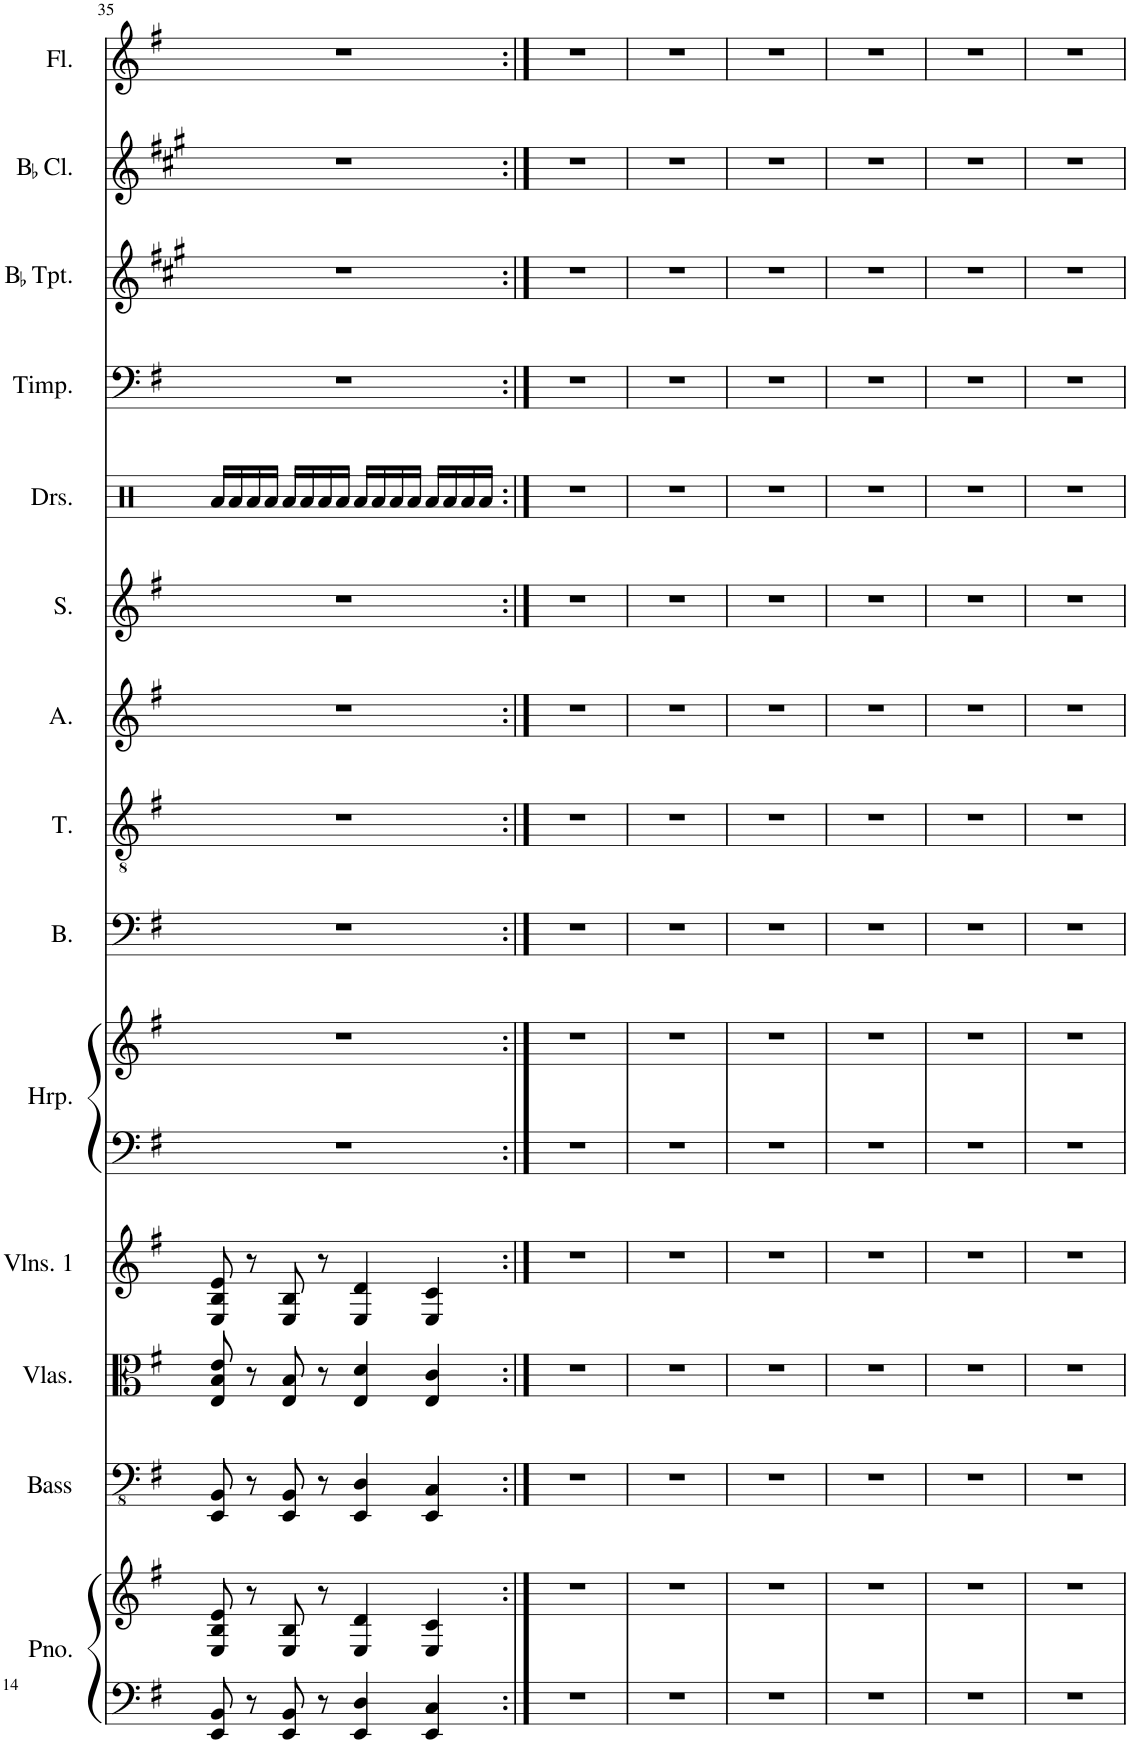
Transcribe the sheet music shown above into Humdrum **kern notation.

**kern	**kern	**kern	**kern	**kern	**kern	**kern	**kern	**kern	**kern	**kern	**kern	**kern	**kern	**kern	**kern
*part14	*part14	*part13	*part12	*part11	*part10	*part10	*part9	*part8	*part7	*part6	*part5	*part4	*part3	*part2	*part1
*staff16	*staff15	*staff14	*staff13	*staff12	*staff11	*staff10	*staff9	*staff8	*staff7	*staff6	*staff5	*staff4	*staff3	*staff2	*staff1
*I"Piano	*	*I"Acoustic Bass	*I"Violas	*I"Violins 1	*I"Harp	*	*I"Bass	*I"Tenor	*I"Alto	*I"Soprano	*I"Drumset	*I"Timpani	*I"BaccidentalFlat Trumpet	*I"BaccidentalFlat Clarinet	*I"Flute
*I'Pno.	*	*I'Bass	*I'Vlas.	*I'Vlns. 1	*I'Hrp.	*	*I'B.	*I'T.	*I'A.	*I'S.	*I'Drs.	*I'Timp.	*I'BaccidentalFlat Tpt.	*I'BaccidentalFlat Cl.	*I'Fl.
!!LO:PB:g=z
*clefF4	*clefG2	*clefFv4	*clefC3	*clefG2	*clefF4	*clefG2	*clefF4	*clefGv2	*clefG2	*clefG2	*clefX	*clefF4	*clefG2	*clefG2	*clefG2
*	*	*	*	*	*	*	*	*	*	*	*	*	*Trd1c2	*Trd1c2	*
*k[f#]	*k[f#]	*k[f#]	*k[f#]	*k[f#]	*k[f#]	*k[f#]	*k[f#]	*k[f#]	*k[f#]	*k[f#]	*k[]	*k[f#]	*k[f#c#g#]	*k[f#c#g#]	*k[f#]
*M4/4	*M4/4	*M4/4	*M4/4	*M4/4	*M4/4	*M4/4	*M4/4	*M4/4	*M4/4	*M4/4	*M4/4	*M4/4	*M4/4	*M4/4	*M4/4
=35	=35	=35	=35	=35	=35	=35	=35	=35	=35	=35	=35	=35	=35	=35	=35
8EE/ 8BB/	8E/ 8B/ 8e/	8EEE/ 8BBB/	8E/ 8B/ 8e/	8E/ 8B/ 8e/	1r	1r	1r	1r	1r	1r	16Ra/LL	1r	1r	1r	1r
.	.	.	.	.	.	.	.	.	.	.	16Ra/	.	.	.	.
8r	8r	8r	8r	8r	.	.	.	.	.	.	16Ra/	.	.	.	.
.	.	.	.	.	.	.	.	.	.	.	16Ra/JJ	.	.	.	.
8EE/ 8BB/	8E/ 8B/	8EEE/ 8BBB/	8E/ 8B/	8E/ 8B/	.	.	.	.	.	.	16Ra/LL	.	.	.	.
.	.	.	.	.	.	.	.	.	.	.	16Ra/	.	.	.	.
8r	8r	8r	8r	8r	.	.	.	.	.	.	16Ra/	.	.	.	.
.	.	.	.	.	.	.	.	.	.	.	16Ra/JJ	.	.	.	.
4EE/ 4D/	4E/ 4d/	4EEE/ 4DD/	4E/ 4d/	4E/ 4d/	.	.	.	.	.	.	16Ra/LL	.	.	.	.
.	.	.	.	.	.	.	.	.	.	.	16Ra/	.	.	.	.
.	.	.	.	.	.	.	.	.	.	.	16Ra/	.	.	.	.
.	.	.	.	.	.	.	.	.	.	.	16Ra/JJ	.	.	.	.
4EE/ 4C/	4E/ 4c/	4EEE/ 4CC/	4E/ 4c/	4E/ 4c/	.	.	.	.	.	.	16Ra/LL	.	.	.	.
.	.	.	.	.	.	.	.	.	.	.	16Ra/	.	.	.	.
.	.	.	.	.	.	.	.	.	.	.	16Ra/	.	.	.	.
.	.	.	.	.	.	.	.	.	.	.	16Ra/JJ	.	.	.	.
=36:|!	=36:|!	=36:|!	=36:|!	=36:|!	=36:|!	=36:|!	=36:|!	=36:|!	=36:|!	=36:|!	=36:|!	=36:|!	=36:|!	=36:|!	=36:|!
1r	1r	1r	1r	1r	1r	1r	1r	1r	1r	1r	1r	1r	1r	1r	1r
=37	=37	=37	=37	=37	=37	=37	=37	=37	=37	=37	=37	=37	=37	=37	=37
1r	1r	1r	1r	1r	1r	1r	1r	1r	1r	1r	1r	1r	1r	1r	1r
=38	=38	=38	=38	=38	=38	=38	=38	=38	=38	=38	=38	=38	=38	=38	=38
1r	1r	1r	1r	1r	1r	1r	1r	1r	1r	1r	1r	1r	1r	1r	1r
=39	=39	=39	=39	=39	=39	=39	=39	=39	=39	=39	=39	=39	=39	=39	=39
1r	1r	1r	1r	1r	1r	1r	1r	1r	1r	1r	1r	1r	1r	1r	1r
=40	=40	=40	=40	=40	=40	=40	=40	=40	=40	=40	=40	=40	=40	=40	=40
1r	1r	1r	1r	1r	1r	1r	1r	1r	1r	1r	1r	1r	1r	1r	1r
=41	=41	=41	=41	=41	=41	=41	=41	=41	=41	=41	=41	=41	=41	=41	=41
1r	1r	1r	1r	1r	1r	1r	1r	1r	1r	1r	1r	1r	1r	1r	1r
=	=	=	=	=	=	=	=	=	=	=	=	=	=	=	=
*-	*-	*-	*-	*-	*-	*-	*-	*-	*-	*-	*-	*-	*-	*-	*-
